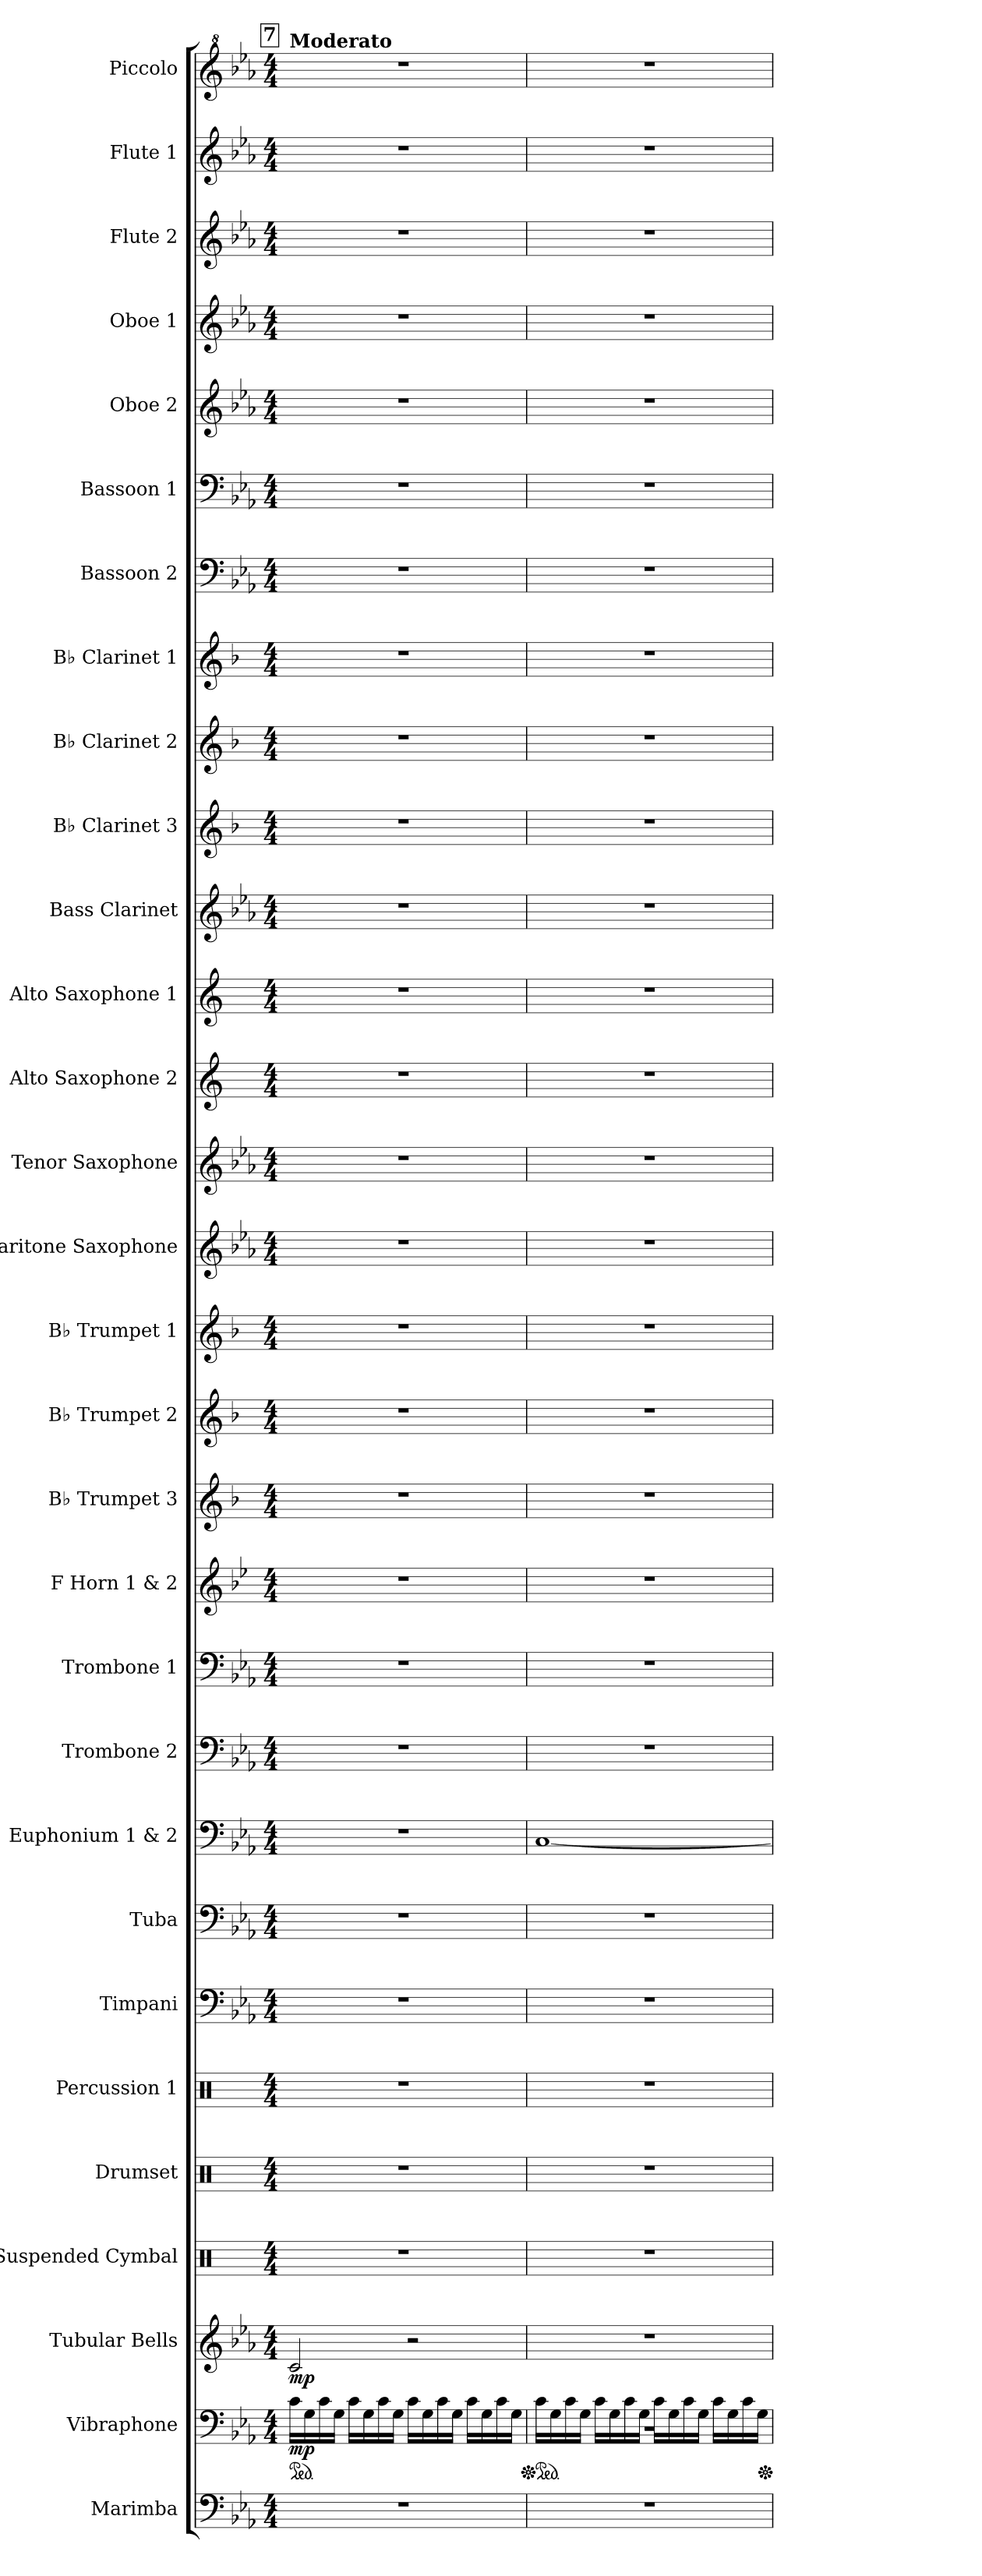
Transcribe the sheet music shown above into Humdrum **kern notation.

**kern	**kern	**dynam	**kern	**dynam	**kern	**kern	**kern	**kern	**kern	**kern	**kern	**kern	**kern	**kern	**kern	**kern	**kern	**kern	**kern	**kern	**kern	**kern	**kern	**kern	**kern	**kern	**kern	**kern	**kern	**kern	**kern
*part30	*part29	*part29	*part28	*part28	*part27	*part26	*part25	*part24	*part23	*part22	*part21	*part20	*part19	*part18	*part17	*part16	*part15	*part14	*part13	*part12	*part11	*part10	*part9	*part8	*part7	*part6	*part5	*part4	*part3	*part2	*part1
*staff30	*staff29	*staff29	*staff28	*staff28	*staff27	*staff26	*staff25	*staff24	*staff23	*staff22	*staff21	*staff20	*staff19	*staff18	*staff17	*staff16	*staff15	*staff14	*staff13	*staff12	*staff11	*staff10	*staff9	*staff8	*staff7	*staff6	*staff5	*staff4	*staff3	*staff2	*staff1
*I"Marimba	*I"Vibraphone	*	*I"Tubular Bells	*	*I"Suspended Cymbal	*I"Drumset	*I"Percussion 1	*I"Timpani	*I"Tuba	*I"Euphonium 1 &amp; 2	*I"Trombone 2	*I"Trombone 1	*I"F Horn 1 &amp; 2	*I"B♭ Trumpet 3	*I"B♭ Trumpet 2	*I"B♭ Trumpet 1	*I"Baritone Saxophone	*I"Tenor Saxophone	*I"Alto Saxophone 2	*I"Alto Saxophone 1	*I"Bass Clarinet	*I"B♭ Clarinet 3	*I"B♭ Clarinet 2	*I"B♭ Clarinet 1	*I"Bassoon 2	*I"Bassoon 1	*I"Oboe 2	*I"Oboe 1	*I"Flute 2	*I"Flute 1	*I"Piccolo
*I'Mrm.	*I'Vib.	*	*I'Tu. Be.	*	*I'Sus. Cym.	*I'Drs.	*I'Perc. 1	*I'Timp.	*I'Tba.	*I'Euph. 1 &amp; 2	*I'Tbn. 2	*I'Tbn. 1	*I'F Hn. 1 2	*I'B♭ Tpt. 3	*I'B♭ Tpt. 2	*I'B♭ Tpt. 1	*I'Bar. Sax.	*I'T. Sax.	*I'A. Sax. 2	*I'A. Sax. 1	*I'B. Cl.	*I'B♭ Cl. 3	*I'B♭ Cl. 2	*I'B♭ Cl. 1	*I'Bsn. 2	*I'Bsn. 1	*I'Ob. 2	*I'Ob. 1	*I'Fl. 2	*I'Fl. 1	*I'Picc.
!!LO:PB:g=z
*clefF4	*clefF4	*	*clefG2	*	*clefX	*clefX	*clefX	*clefF4	*clefF4	*clefF4	*clefF4	*clefF4	*clefG2	*clefG2	*clefG2	*clefG2	*clefG2	*clefG2	*clefG2	*clefG2	*clefG2	*clefG2	*clefG2	*clefG2	*clefF4	*clefF4	*clefG2	*clefG2	*clefG2	*clefG2	*clefG^2
*	*	*	*	*	*	*	*	*	*	*	*	*	*ITrd4c7	*ITrd1c2	*ITrd1c2	*ITrd1c2	*ITrd12c21	*ITrd8c14	*ITrd5c9	*ITrd5c9	*ITrd8c14	*ITrd1c2	*ITrd1c2	*ITrd1c2	*	*	*	*	*	*	*ITrd-7c-12
*k[b-e-a-]	*k[b-e-a-]	*	*k[b-e-a-]	*	*k[]	*k[]	*k[]	*k[b-e-a-]	*k[b-e-a-]	*k[b-e-a-]	*k[b-e-a-]	*k[b-e-a-]	*k[b-e-a-]	*k[b-e-a-]	*k[b-e-a-]	*k[b-e-a-]	*k[b-e-a-]	*k[b-e-a-]	*k[b-e-a-]	*k[b-e-a-]	*k[b-e-a-]	*k[b-e-a-]	*k[b-e-a-]	*k[b-e-a-]	*k[b-e-a-]	*k[b-e-a-]	*k[b-e-a-]	*k[b-e-a-]	*k[b-e-a-]	*k[b-e-a-]	*k[b-e-a-]
*M4/4	*M4/4	*	*M4/4	*	*M4/4	*M4/4	*M4/4	*M4/4	*M4/4	*M4/4	*M4/4	*M4/4	*M4/4	*M4/4	*M4/4	*M4/4	*M4/4	*M4/4	*M4/4	*M4/4	*M4/4	*M4/4	*M4/4	*M4/4	*M4/4	*M4/4	*M4/4	*M4/4	*M4/4	*M4/4	*M4/4
*	*ped	*	*	*	*	*	*	*	*	*	*	*	*	*	*	*	*	*	*	*	*	*	*	*	*	*	*	*	*	*	*
!!LO:REH:place=s1:a:B:fs=14:t=7
=7	=7	=7	=7	=7	=7	=7	=7	=7	=7	=7	=7	=7	=7	=7	=7	=7	=7	=7	=7	=7	=7	=7	=7	=7	=7	=7	=7	=7	=7	=7	=7
!	!	!	!	!	!	!	!	!	!	!	!	!	!	!	!	!	!	!	!	!	!	!	!	!	!	!	!	!	!	!	!LO:TX:a:B:t=Moderato
!	!	!LO:DY:b	!	!LO:DY:b	!	!	!	!	!	!	!	!	!	!	!	!	!	!	!	!	!	!	!	!	!	!	!	!	!	!	!
1r	16c\LL	mp	2c/	mp	1r	1r	1r	1r	1r	1r	1r	1r	1r	1r	1r	1r	1r	1r	1r	1r	1r	1r	1r	1r	1r	1r	1r	1r	1r	1r	1r
.	16G\	.	.	.	.	.	.	.	.	.	.	.	.	.	.	.	.	.	.	.	.	.	.	.	.	.	.	.	.	.	.
.	16c\	.	.	.	.	.	.	.	.	.	.	.	.	.	.	.	.	.	.	.	.	.	.	.	.	.	.	.	.	.	.
.	16G\JJ	.	.	.	.	.	.	.	.	.	.	.	.	.	.	.	.	.	.	.	.	.	.	.	.	.	.	.	.	.	.
.	16c\LL	.	.	.	.	.	.	.	.	.	.	.	.	.	.	.	.	.	.	.	.	.	.	.	.	.	.	.	.	.	.
.	16G\	.	.	.	.	.	.	.	.	.	.	.	.	.	.	.	.	.	.	.	.	.	.	.	.	.	.	.	.	.	.
.	16c\	.	.	.	.	.	.	.	.	.	.	.	.	.	.	.	.	.	.	.	.	.	.	.	.	.	.	.	.	.	.
.	16G\JJ	.	.	.	.	.	.	.	.	.	.	.	.	.	.	.	.	.	.	.	.	.	.	.	.	.	.	.	.	.	.
.	16c\LL	.	2r	.	.	.	.	.	.	.	.	.	.	.	.	.	.	.	.	.	.	.	.	.	.	.	.	.	.	.	.
.	16G\	.	.	.	.	.	.	.	.	.	.	.	.	.	.	.	.	.	.	.	.	.	.	.	.	.	.	.	.	.	.
.	16c\	.	.	.	.	.	.	.	.	.	.	.	.	.	.	.	.	.	.	.	.	.	.	.	.	.	.	.	.	.	.
.	16G\JJ	.	.	.	.	.	.	.	.	.	.	.	.	.	.	.	.	.	.	.	.	.	.	.	.	.	.	.	.	.	.
.	16c\LL	.	.	.	.	.	.	.	.	.	.	.	.	.	.	.	.	.	.	.	.	.	.	.	.	.	.	.	.	.	.
.	16G\	.	.	.	.	.	.	.	.	.	.	.	.	.	.	.	.	.	.	.	.	.	.	.	.	.	.	.	.	.	.
.	16c\	.	.	.	.	.	.	.	.	.	.	.	.	.	.	.	.	.	.	.	.	.	.	.	.	.	.	.	.	.	.
.	16G\JJ	.	.	.	.	.	.	.	.	.	.	.	.	.	.	.	.	.	.	.	.	.	.	.	.	.	.	.	.	.	.
=8	=8	=8	=8	=8	=8	=8	=8	=8	=8	=8	=8	=8	=8	=8	=8	=8	=8	=8	=8	=8	=8	=8	=8	=8	=8	=8	=8	=8	=8	=8	=8
*	*Xped	*	*	*	*	*	*	*	*	*	*	*	*	*	*	*	*	*	*	*	*	*	*	*	*	*	*	*	*	*	*
*	*ped	*	*	*	*	*	*	*	*	*	*	*	*	*	*	*	*	*	*	*	*	*	*	*	*	*	*	*	*	*	*
*	*^	*	*	*	*	*	*	*	*	*	*	*	*	*	*	*	*	*	*	*	*	*	*	*	*	*	*	*	*	*	*
1r	16c\LL	1r	.	1r	.	1r	1r	1r	1r	1r	[1C	1r	1r	1r	1r	1r	1r	1r	1r	1r	1r	1r	1r	1r	1r	1r	1r	1r	1r	1r	1r	1r
.	16G\	.	.	.	.	.	.	.	.	.	.	.	.	.	.	.	.	.	.	.	.	.	.	.	.	.	.	.	.	.	.	.
.	16c\	.	.	.	.	.	.	.	.	.	.	.	.	.	.	.	.	.	.	.	.	.	.	.	.	.	.	.	.	.	.	.
.	16G\JJ	.	.	.	.	.	.	.	.	.	.	.	.	.	.	.	.	.	.	.	.	.	.	.	.	.	.	.	.	.	.	.
.	16c\LL	.	.	.	.	.	.	.	.	.	.	.	.	.	.	.	.	.	.	.	.	.	.	.	.	.	.	.	.	.	.	.
.	16G\	.	.	.	.	.	.	.	.	.	.	.	.	.	.	.	.	.	.	.	.	.	.	.	.	.	.	.	.	.	.	.
.	16c\	.	.	.	.	.	.	.	.	.	.	.	.	.	.	.	.	.	.	.	.	.	.	.	.	.	.	.	.	.	.	.
.	16G\JJ	.	.	.	.	.	.	.	.	.	.	.	.	.	.	.	.	.	.	.	.	.	.	.	.	.	.	.	.	.	.	.
.	16c\LL	.	.	.	.	.	.	.	.	.	.	.	.	.	.	.	.	.	.	.	.	.	.	.	.	.	.	.	.	.	.	.
.	16G\	.	.	.	.	.	.	.	.	.	.	.	.	.	.	.	.	.	.	.	.	.	.	.	.	.	.	.	.	.	.	.
.	16c\	.	.	.	.	.	.	.	.	.	.	.	.	.	.	.	.	.	.	.	.	.	.	.	.	.	.	.	.	.	.	.
.	16G\JJ	.	.	.	.	.	.	.	.	.	.	.	.	.	.	.	.	.	.	.	.	.	.	.	.	.	.	.	.	.	.	.
.	16c\LL	.	.	.	.	.	.	.	.	.	.	.	.	.	.	.	.	.	.	.	.	.	.	.	.	.	.	.	.	.	.	.
.	16G\	.	.	.	.	.	.	.	.	.	.	.	.	.	.	.	.	.	.	.	.	.	.	.	.	.	.	.	.	.	.	.
.	16c\	.	.	.	.	.	.	.	.	.	.	.	.	.	.	.	.	.	.	.	.	.	.	.	.	.	.	.	.	.	.	.
.	16G\JJ	.	.	.	.	.	.	.	.	.	.	.	.	.	.	.	.	.	.	.	.	.	.	.	.	.	.	.	.	.	.	.
*	*v	*v	*	*	*	*	*	*	*	*	*	*	*	*	*	*	*	*	*	*	*	*	*	*	*	*	*	*	*	*	*	*
*	*Xped	*	*	*	*	*	*	*	*	*	*	*	*	*	*	*	*	*	*	*	*	*	*	*	*	*	*	*	*	*	*
=	=	=	=	=	=	=	=	=	=	=	=	=	=	=	=	=	=	=	=	=	=	=	=	=	=	=	=	=	=	=	=
*-	*-	*-	*-	*-	*-	*-	*-	*-	*-	*-	*-	*-	*-	*-	*-	*-	*-	*-	*-	*-	*-	*-	*-	*-	*-	*-	*-	*-	*-	*-	*-
